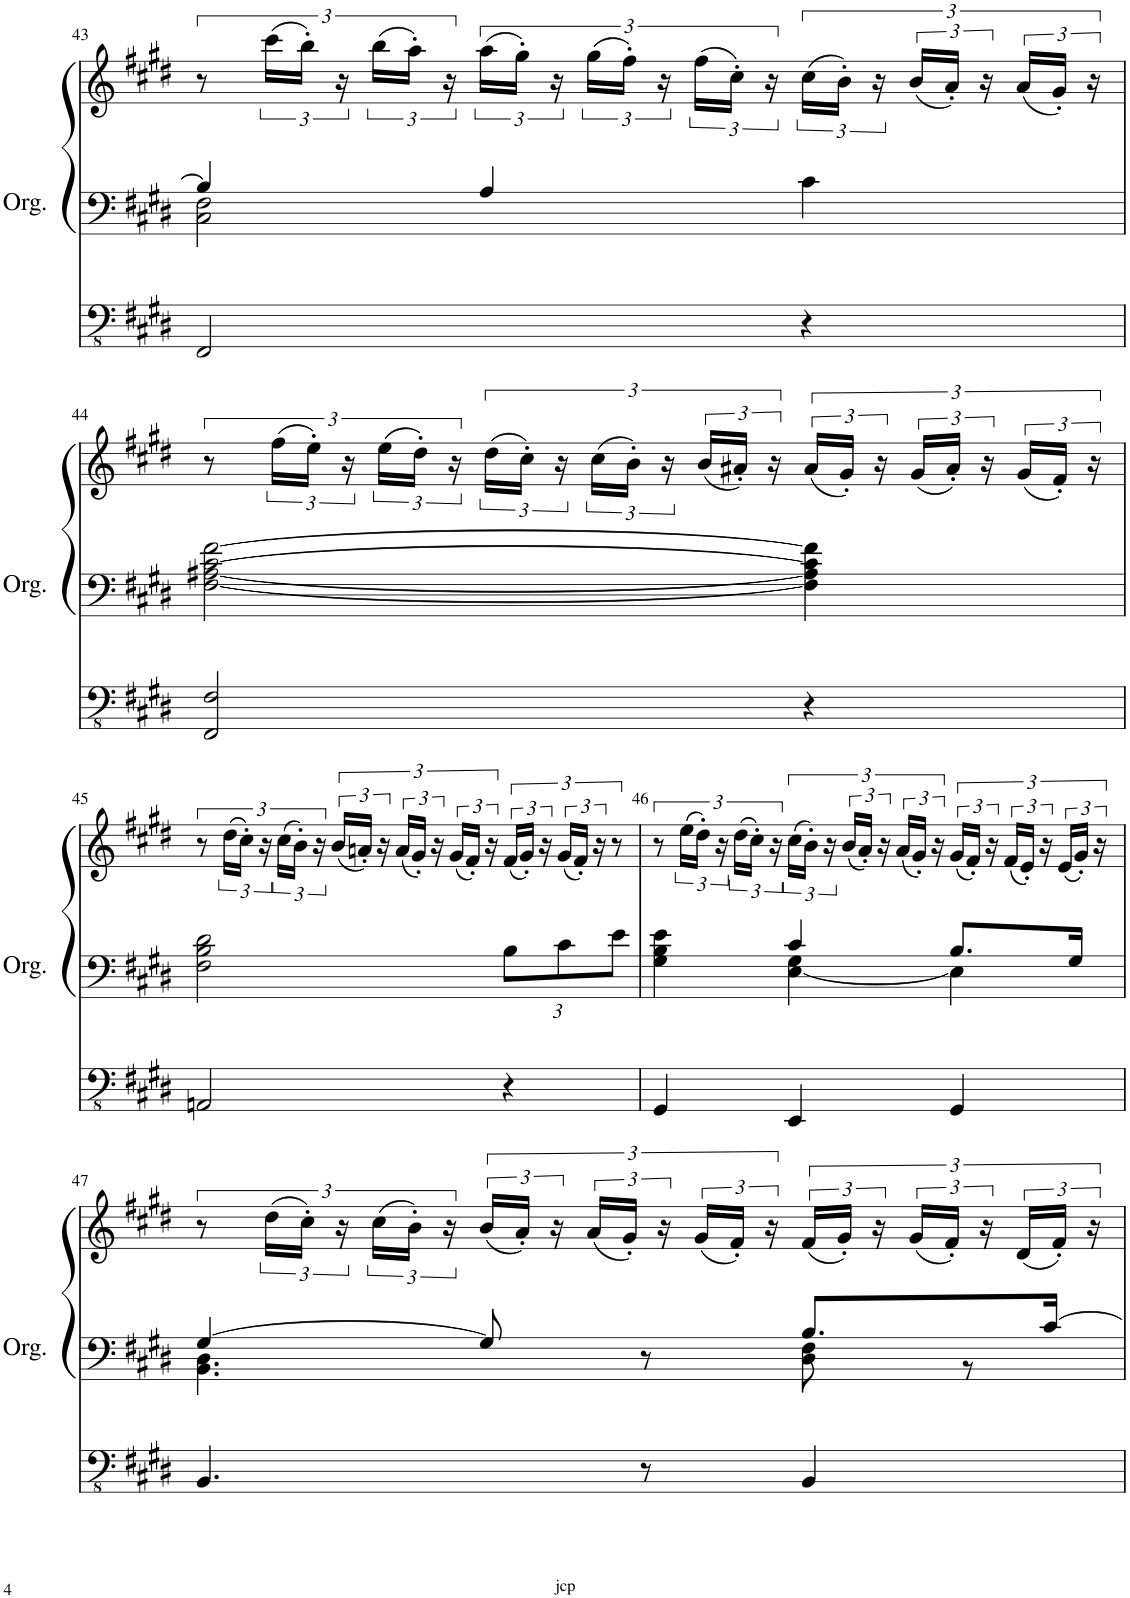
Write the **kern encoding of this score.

**kern	**kern	**kern
*part1	*part1	*part1
*staff3	*staff2	*staff1
*I"Orgue à tuyaux	*	*
*I'Org.	*	*
!!LO:PB:g=z
*clefFv4	*clefF4	*clefG2
*k[f#c#g#d#]	*k[f#c#g#d#]	*k[f#c#g#d#]
*M3/4	*M3/4	*M3/4
=43	=43	=43
*	*^	*
2FFF#/	4B/]	2C#\ 2F#\	12r
.	.	.	(36ccc#\LL
.	.	.	36bb'\JJ)
.	.	.	36r
.	.	.	(36bb\LL
.	.	.	36aa'\JJ)
.	.	.	36r
.	4A/	.	(36aa\LL
.	.	.	36gg#'\JJ)
.	.	.	36r
.	.	.	(36gg#\LL
.	.	.	36ff#'\JJ)
.	.	.	36r
.	.	.	(36ff#\LL
.	.	.	36cc#'\JJ)
.	.	.	36r
4r	4c#\	4ryy	(36cc#\LL
.	.	.	36b'\JJ)
.	.	.	36r
.	.	.	(36b/LL
.	.	.	36a'/JJ)
.	.	.	36r
.	.	.	(36a/LL
.	.	.	36g#'/JJ)
.	.	.	36r
*	*v	*v	*
!!LO:LB:g=z
=44	=44	=44
2FFF#/ 2FF#/	[2F#\ [2A#X\ [2c#\ [2f#\	12r
.	.	(36ff#\LL
.	.	36ee'\JJ)
.	.	36r
.	.	(36ee\LL
.	.	36dd#'\JJ)
.	.	36r
.	.	(36dd#\LL
.	.	36cc#'\JJ)
.	.	36r
.	.	(36cc#\LL
.	.	36b'\JJ)
.	.	36r
.	.	(36b/LL
.	.	36a#X'/JJ)
.	.	36r
4r	4F#\] 4A#\] 4c#\] 4f#\]	(36a#/LL
.	.	36g#'/JJ)
.	.	36r
.	.	(36g#/LL
.	.	36a#'/JJ)
.	.	36r
.	.	(36g#/LL
.	.	36f#'/JJ)
.	.	36r
!!LO:LB:g=z
=45	=45	=45
2AAAn/	2F#\ 2B\ 2d#\	12r
.	.	(36dd#\LL
.	.	36cc#'\JJ)
.	.	36r
.	.	(36cc#\LL
.	.	36b'\JJ)
.	.	36r
.	.	(36b/LL
.	.	36an'/JJ)
.	.	36r
.	.	(36a/LL
.	.	36g#'/JJ)
.	.	36r
.	.	(36g#/LL
.	.	36f#'/JJ)
.	.	36r
*	*Xbrackettup	*
4r	12B\L	(36f#/LL
.	.	36g#'/JJ)
.	.	36r
.	12c#\	(36g#/LL
.	.	36f#'/JJ)
.	.	36r
.	12e\J	12r
=46	=46	=46
*	*^	*
4GGG#/	4G#\ 4B\ 4e\	4ryy	12r
.	.	.	(36ee\LL
.	.	.	36dd#'\JJ)
.	.	.	36r
.	.	.	(36dd#\LL
.	.	.	36cc#'\JJ)
.	.	.	36r
4EEE/	4c#/	[4E\ 4G#\	(36cc#\LL
.	.	.	36b'\JJ)
.	.	.	36r
.	.	.	(36b/LL
.	.	.	36a'/JJ)
.	.	.	36r
.	.	.	(36a/LL
.	.	.	36g#'/JJ)
.	.	.	36r
4GGG#/	8.B/L	4E\]	(36g#/LL
.	.	.	36f#'/JJ)
.	.	.	36r
.	.	.	(36f#/LL
.	.	.	36e'/JJ)
.	.	.	36r
.	.	.	(36e/LL
.	16G#/Jk	.	.
.	.	.	36g#'/JJ)
.	.	.	36r
!!LO:LB:g=z
=47	=47	=47	=47
4.BBB/	[4G#/	4.BB\ 4.D#\	12r
.	.	.	(36dd#\LL
.	.	.	36cc#'\JJ)
.	.	.	36r
.	.	.	(36cc#\LL
.	.	.	36b'\JJ)
.	.	.	36r
.	8G#/]	.	(36b/LL
.	.	.	36a'/JJ)
.	.	.	36r
.	.	.	(36a/LL
.	.	.	36g#'/JJ)
8r	8r	8ryy	.
.	.	.	36r
.	.	.	(36g#/LL
.	.	.	36f#'/JJ)
.	.	.	36r
4BBB/	8.B/L	8D#\ 8F#\	(36f#/LL
.	.	.	36g#'/JJ)
.	.	.	36r
.	.	.	(36g#/LL
.	.	.	36f#'/JJ)
.	.	8r	.
.	.	.	36r
.	.	.	(36d#/LL
.	[16c#/Jk	.	.
.	.	.	36f#'/JJ)
.	.	.	36r
*	*v	*v	*
=	=	=
*-	*-	*-
